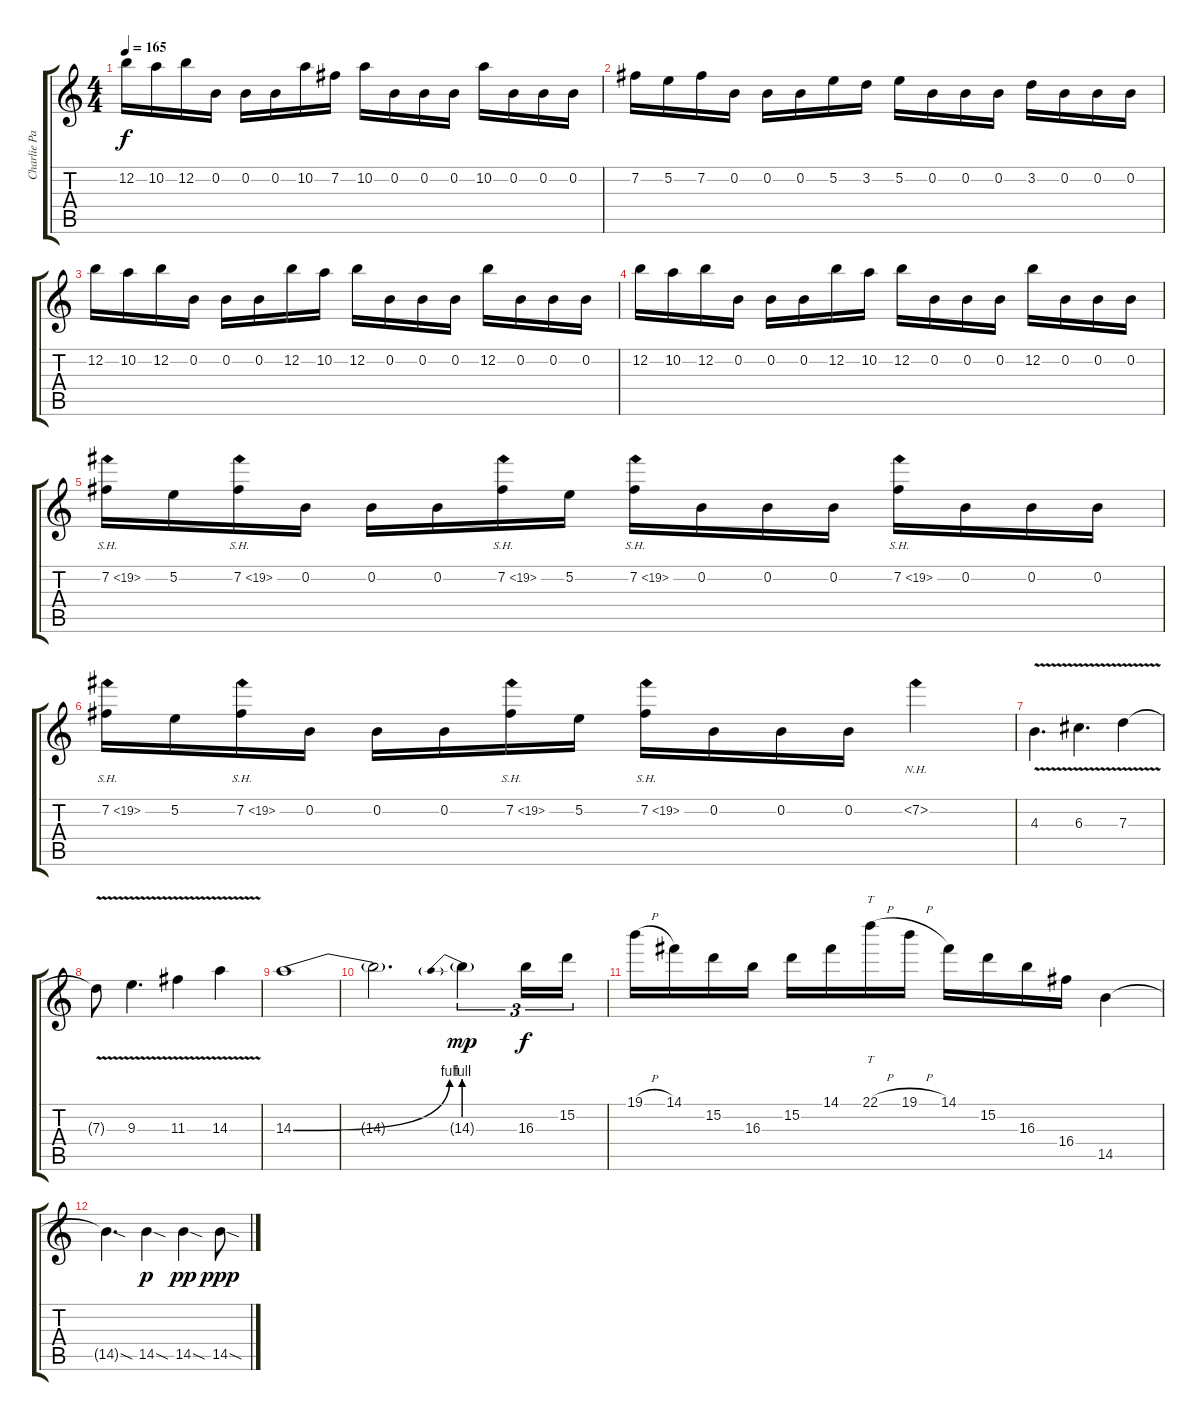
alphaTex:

\track ("Charlie Parra Del Riego" "Charlie Pa") {instrument distortionguitar}
\staff {score tabs}
\tuning (E4 B3 G3 D3 A2 E2) {hide}
\ts (4 4)
\tempo 165
\clef g2
\ks c
12.2.16{dy f} 10.2.16 12.2.16 0.2.16 0.2.16 0.2.16 10.2.16 7.2.16 10.2.16 0.2.16 0.2.16 0.2.16 10.2.16 0.2.16 0.2.16 0.2.16 |
7.2.16 5.2.16 7.2.16 0.2.16 0.2.16 0.2.16 5.2.16 3.2.16 5.2.16 0.2.16 0.2.16 0.2.16 3.2.16 0.2.16 0.2.16 0.2.16 |
12.2.16 10.2.16 12.2.16 0.2.16 0.2.16 0.2.16 12.2.16 10.2.16 12.2.16 0.2.16 0.2.16 0.2.16 12.2.16 0.2.16 0.2.16 0.2.16 |
12.2.16 10.2.16 12.2.16 0.2.16 0.2.16 0.2.16 12.2.16 10.2.16 12.2.16 0.2.16 0.2.16 0.2.16 12.2.16 0.2.16 0.2.16 0.2.16 |
7.2{sh 12}.16 5.2.16 7.2{sh 12}.16 0.2.16 0.2.16 0.2.16 7.2{sh 12}.16 5.2.16 7.2{sh 12}.16 0.2.16 0.2.16 0.2.16 7.2{sh 12}.16 0.2.16 0.2.16 0.2.16 |
7.2{sh 12}.16 5.2.16 7.2{sh 12}.16 0.2.16 0.2.16 0.2.16 7.2{sh 12}.16 5.2.16 7.2{sh 12}.16 0.2.16 0.2.16 0.2.16 7.2{nh}.4 |
4.3{v}.4{d} 6.3{v}.4{d} 7.3{v}.4 |
7.3{t}.8 9.3{v}.4{d} 11.3{v}.4 14.3{v}.4 |
14.3{be (bend 0 0 60 4)}.1 |
14.3{t}.2{d} 14.3{be (prebend 0 4 60 4) g}.4{tu (3 2) dy mp} 16.3.16{tu (3 2) dy f} 15.2.16{tu (3 2)} |
19.1{h}.16 14.1.16 15.2.16 16.3.16 15.2.16 14.1.16 22.1{h}.16{tt} 19.1{h}.16 14.1.16 15.2.16 16.3.16 16.4.16 14.5.4 |
14.5{sod t}.4{d} 14.5{sod}.4{dy p} 14.5{sod}.4{dy pp} 14.5{sod}.8{dy ppp}
